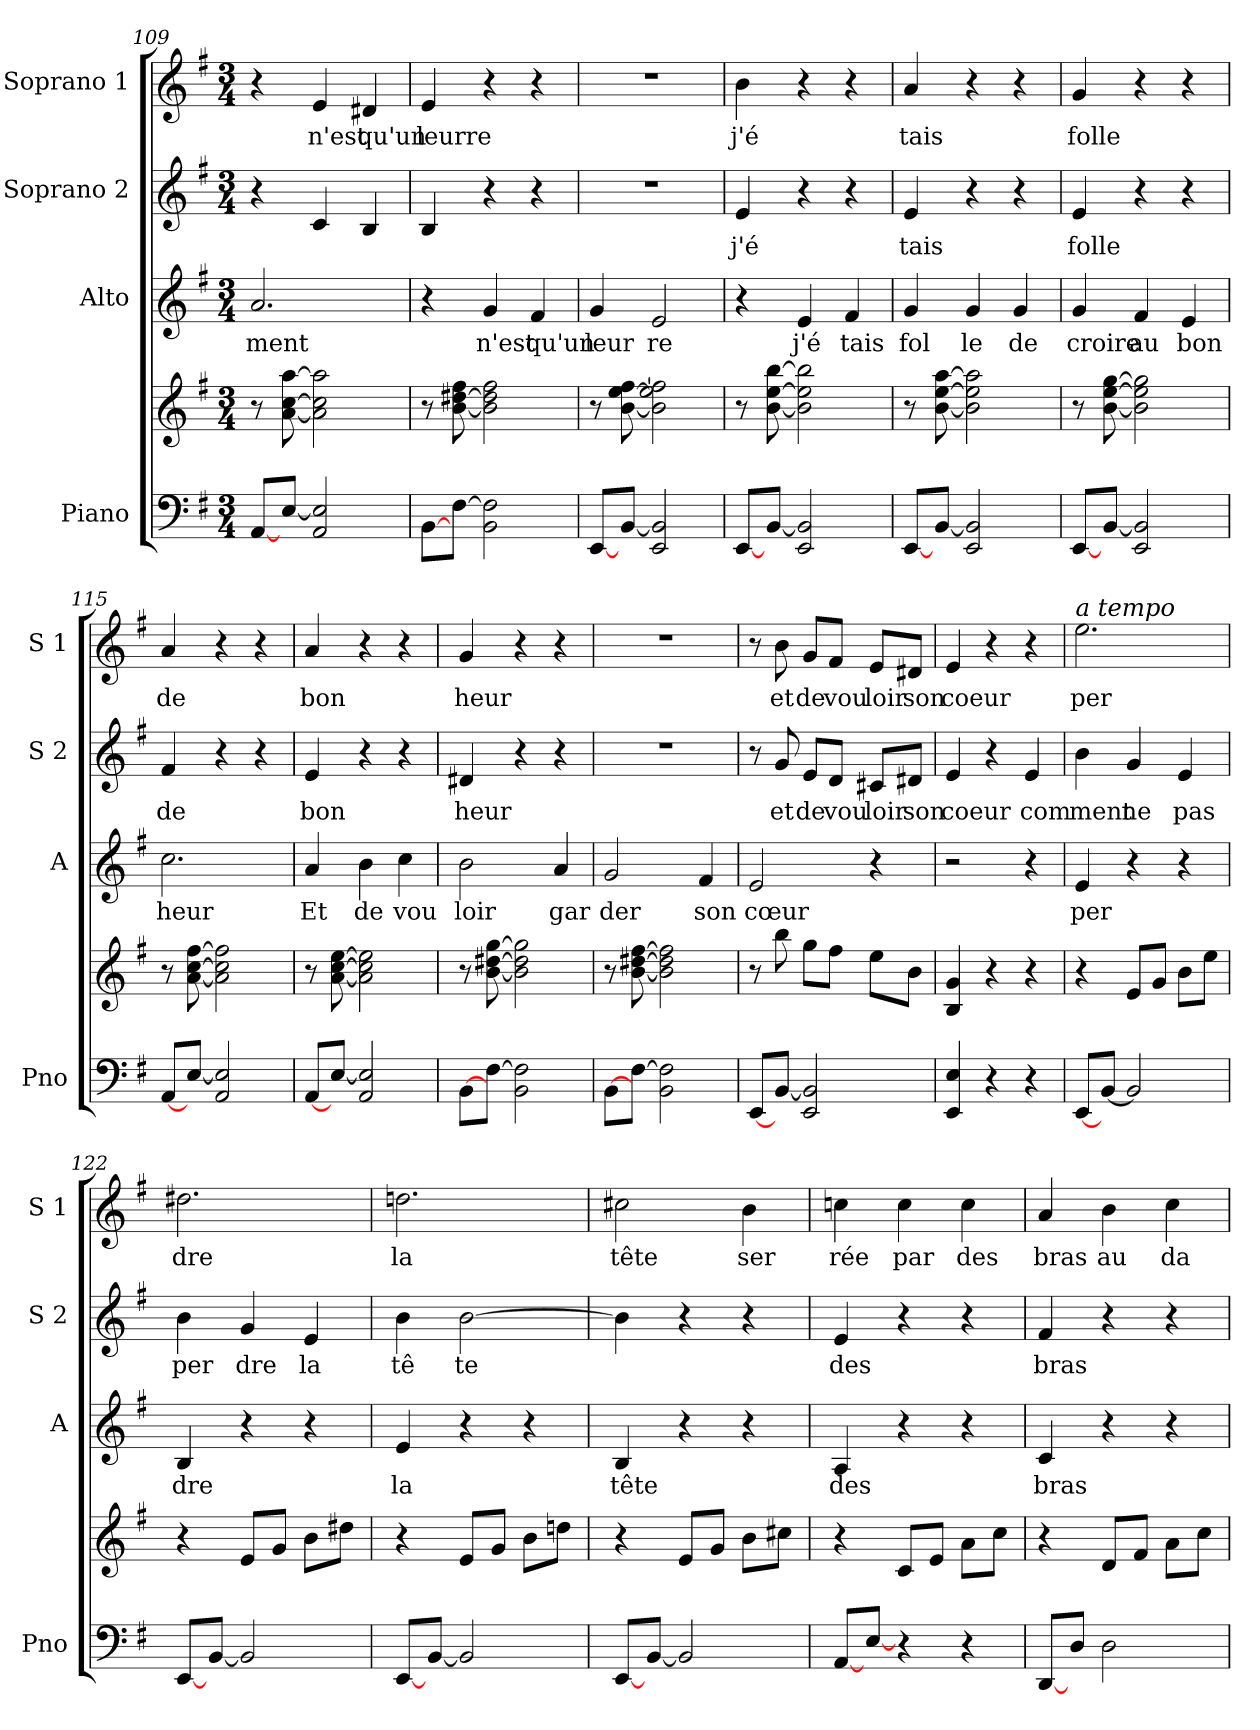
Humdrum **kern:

**kern	**kern	**kern	**text	**kern	**text	**kern	**text
*part4	*part4	*part3	*part3	*part2	*part2	*part1	*part1
*staff5	*staff4	*staff3	*staff3	*staff2	*staff2	*staff1	*staff1
*I"Piano	*	*I"Alto	*	*I"Soprano 2	*	*I"Soprano 1	*
*I'Pno	*	*I'A	*	*I'S 2	*	*I'S 1	*
*clefF4	*clefG2	*clefG2	*	*clefG2	*	*clefG2	*
*k[f#]	*k[f#]	*k[f#]	*	*k[f#]	*	*k[f#]	*
*G:	*G:	*G:	*	*G:	*	*G:	*
*M3/4	*M3/4	*M3/4	*	*M3/4	*	*M3/4	*
=109	=109	=109	=109	=109	=109	=109	=109
!	!	!	!LO:LY:b	!	!	!	!
[8AA/L	8r	2.a/	ment	4r	.	4r	.
[8E/J	[8a\ [8cc\ [8aa\	.	.	.	.	.	.
!	!	!	!	!	!	!	!LO:LY:b
2AA/ 2E/]	2a\] 2cc\] 2aa\]	.	.	4c/	.	4e/	n'est
!	!	!	!	!	!	!	!LO:LY:b
.	.	.	.	4B/	.	4d#X/	qu'un
=110	=110	=110	=110	=110	=110	=110	=110
!	!	!	!	!	!	!	!LO:LY:b
[8BB\L	8r	4r	.	4B/	.	4e/	leurre
[8F#\J	[8b\ [8dd#X\ 8ff#\	.	.	.	.	.	.
!	!	!	!LO:LY:b	!	!	!	!
2BB\ 2F#\]	2b\] 2dd#\] 2ff#\	4g/	n'est	4r	.	4r	.
!	!	!	!LO:LY:b	!	!	!	!
.	.	4f#/	qu'un	4r	.	4r	.
=111	=111	=111	=111	=111	=111	=111	=111
!	!	!	!LO:LY:b	!	!	!	!
[8EE/L	8r	4g/	leur	2.r	.	2.r	.
[8BB/J	[8b\ [8ee\ [8ff#\	.	.	.	.	.	.
!	!	!	!LO:LY:b	!	!	!	!
2EE/ 2BB/]	2b\] 2ee\] 2ff#\]	2e/	re	.	.	.	.
!!LO:LB:g=z
=112	=112	=112	=112	=112	=112	=112	=112
!	!	!	!	!	!LO:LY:b	!	!LO:LY:b
[8EE/L	8r	4r	.	4e/	j'é	4b\	j'é
[8BB/J	[8b\ [8ee\ [8bb\	.	.	.	.	.	.
!	!	!	!LO:LY:b	!	!	!	!
2EE/ 2BB/]	2b\] 2ee\] 2bb\]	4e/	j'é	4r	.	4r	.
!	!	!	!LO:LY:b	!	!	!	!
.	.	4f#/	tais	4r	.	4r	.
=113	=113	=113	=113	=113	=113	=113	=113
!	!	!	!LO:LY:b	!	!LO:LY:b	!	!LO:LY:b
[8EE/L	8r	4g/	fol	4e/	tais	4a/	tais
[8BB/J	[8b\ [8ee\ [8aa\	.	.	.	.	.	.
!	!	!	!LO:LY:b	!	!	!	!
2EE/ 2BB/]	2b\] 2ee\] 2aa\]	4g/	le	4r	.	4r	.
!	!	!	!LO:LY:b	!	!	!	!
.	.	4g/	de	4r	.	4r	.
=114	=114	=114	=114	=114	=114	=114	=114
!	!	!	!LO:LY:b	!	!LO:LY:b	!	!LO:LY:b
[8EE/L	8r	4g/	croire	4e/	folle	4g/	folle
[8BB/J	[8b\ [8ee\ [8gg\	.	.	.	.	.	.
!	!	!	!LO:LY:b	!	!	!	!
2EE/ 2BB/]	2b\] 2ee\] 2gg\]	4f#/	au	4r	.	4r	.
!	!	!	!LO:LY:b	!	!	!	!
.	.	4e/	bon	4r	.	4r	.
=115	=115	=115	=115	=115	=115	=115	=115
!	!	!	!LO:LY:b	!	!LO:LY:b	!	!LO:LY:b
[8AA/L	8r	2.cc\	heur	4f#/	de	4a/	de
[8E/J	[8a\ [8cc\ [8ff#\	.	.	.	.	.	.
2AA/ 2E/]	2a\] 2cc\] 2ff#\]	.	.	4r	.	4r	.
.	.	.	.	4r	.	4r	.
=116	=116	=116	=116	=116	=116	=116	=116
!	!	!	!LO:LY:b	!	!LO:LY:b	!	!LO:LY:b
[8AA/L	8r	4a/	Et	4e/	bon	4a/	bon
[8E/J	[8a\ [8cc\ [8ee\	.	.	.	.	.	.
!	!	!	!LO:LY:b	!	!	!	!
2AA/ 2E/]	2a\] 2cc\] 2ee\]	4b\	de	4r	.	4r	.
!	!	!	!LO:LY:b	!	!	!	!
.	.	4cc\	vou	4r	.	4r	.
!!LO:PB:g=z
=117	=117	=117	=117	=117	=117	=117	=117
!	!	!	!LO:LY:b	!	!LO:LY:b	!	!LO:LY:b
[8BB\L	8r	2b\	loir	4d#X/	heur	4g/	heur
[8F#\J	[8b\ [8dd#X\ [8gg\	.	.	.	.	.	.
2BB\ 2F#\]	2b\] 2dd#\] 2gg\]	.	.	4r	.	4r	.
!	!	!	!LO:LY:b	!	!	!	!
.	.	4a/	gar	4r	.	4r	.
=118	=118	=118	=118	=118	=118	=118	=118
!	!	!	!LO:LY:b	!	!	!	!
[8BB\L	8r	2g/	der	2.r	.	2.r	.
[8F#\J	[8b\ [8dd#X\ [8ff#\	.	.	.	.	.	.
2BB\ 2F#\]	2b\] 2dd#\] 2ff#\]	.	.	.	.	.	.
!	!	!	!LO:LY:b	!	!	!	!
.	.	4f#/	son	.	.	.	.
=119	=119	=119	=119	=119	=119	=119	=119
!	!	!	!LO:LY:b	!	!	!	!
[8EE/L	8r	2e/	cœur	8r	.	8r	.
!	!	!	!	!	!LO:LY:b	!	!LO:LY:b
[8BB/J	8bb\	.	.	8g/	et	8b\	et
!	!	!	!	!	!LO:LY:b	!	!LO:LY:b
2EE/ 2BB/]	8gg\L	.	.	8e/L	de	8g/L	de
!	!	!	!	!	!LO:LY:b	!	!LO:LY:b
.	8ff#\J	.	.	8d/J	vou	8f#/J	vou
!	!	!	!	!	!LO:LY:b	!	!LO:LY:b
.	8ee\L	4r	.	8c#X/L	loir	8e/L	loir
!	!	!	!	!	!LO:LY:b	!	!LO:LY:b
.	8b\J	.	.	8d#X/J	son	8d#X/J	son
=120	=120	=120	=120	=120	=120	=120	=120
!	!	!	!	!	!LO:LY:b	!	!LO:LY:b
4EE/ 4E/	4B/ 4g/	2r	.	4e/	coeur	4e/	coeur
4r	4r	.	.	4r	.	4r	.
!	!	!	!	!	!LO:LY:b	!	!
4r	4r	4r	.	4e/	com	4r	.
=121	=121	=121	=121	=121	=121	=121	=121
!	!	!	!	!	!	!LO:TX:a:i:t=a tempo	!
!	!	!	!LO:LY:b	!	!LO:LY:b	!	!LO:LY:b
[8EE/L	4r	4e/	per	4b\	ment	2.ee\	per
[8BB/J	.	.	.	.	.	.	.
!	!	!	!	!	!LO:LY:b	!	!
2BB/]	8e/L	4r	.	4g/	ne	.	.
.	8g/J	.	.	.	.	.	.
!	!	!	!	!	!LO:LY:b	!	!
.	8b\L	4r	.	4e/	pas	.	.
.	8ee\J	.	.	.	.	.	.
!!LO:LB:g=z
=122	=122	=122	=122	=122	=122	=122	=122
!	!	!	!LO:LY:b	!	!LO:LY:b	!	!LO:LY:b
[8EE/L	4r	4B/	dre	4b\	per	2.dd#X\	dre
[8BB/J	.	.	.	.	.	.	.
!	!	!	!	!	!LO:LY:b	!	!
2BB/]	8e/L	4r	.	4g/	dre	.	.
.	8g/J	.	.	.	.	.	.
!	!	!	!	!	!LO:LY:b	!	!
.	8b\L	4r	.	4e/	la	.	.
.	8dd#X\J	.	.	.	.	.	.
=123	=123	=123	=123	=123	=123	=123	=123
!	!	!	!LO:LY:b	!	!LO:LY:b	!	!LO:LY:b
[8EE/L	4r	4e/	la	4b\	tê	2.ddn\	la
[8BB/J	.	.	.	.	.	.	.
!	!	!	!	!	!LO:LY:b	!	!
2BB/]	8e/L	4r	.	[2b\	te	.	.
.	8g/J	.	.	.	.	.	.
.	8b\L	4r	.	.	.	.	.
.	8ddn\J	.	.	.	.	.	.
=124	=124	=124	=124	=124	=124	=124	=124
!	!	!	!LO:LY:b	!	!	!	!LO:LY:b
[8EE/L	4r	4B/	tête	4b\]	.	2cc#X\	tête
[8BB/J	.	.	.	.	.	.	.
2BB/]	8e/L	4r	.	4r	.	.	.
.	8g/J	.	.	.	.	.	.
!	!	!	!	!	!	!	!LO:LY:b
.	8b\L	4r	.	4r	.	4b\	ser
.	8cc#X\J	.	.	.	.	.	.
=125	=125	=125	=125	=125	=125	=125	=125
!	!	!	!LO:LY:b	!	!LO:LY:b	!	!LO:LY:b
[8AA/L	4r	4A/	des	4e/	des	4ccn\	rée
[8E/J	.	.	.	.	.	.	.
!	!	!	!	!	!	!	!LO:LY:b
4r	8c/L	4r	.	4r	.	4cc\	par
.	8e/J	.	.	.	.	.	.
!	!	!	!	!	!	!	!LO:LY:b
4r	8a\L	4r	.	4r	.	4cc\	des
.	8cc\J	.	.	.	.	.	.
!!LO:PB:g=z
=126	=126	=126	=126	=126	=126	=126	=126
!	!	!	!LO:LY:b	!	!LO:LY:b	!	!LO:LY:b
[8DD/L	4r	4c/	bras	4f#/	bras	4a/	bras
8D/J	.	.	.	.	.	.	.
!	!	!	!	!	!	!	!LO:LY:b
2D\	8d/L	4r	.	4r	.	4b\	au
.	8f#/J	.	.	.	.	.	.
!	!	!	!	!	!	!	!LO:LY:b
.	8a\L	4r	.	4r	.	4cc\	da
.	8cc\J	.	.	.	.	.	.
=	=	=	=	=	=	=	=
*-	*-	*-	*-	*-	*-	*-	*-
